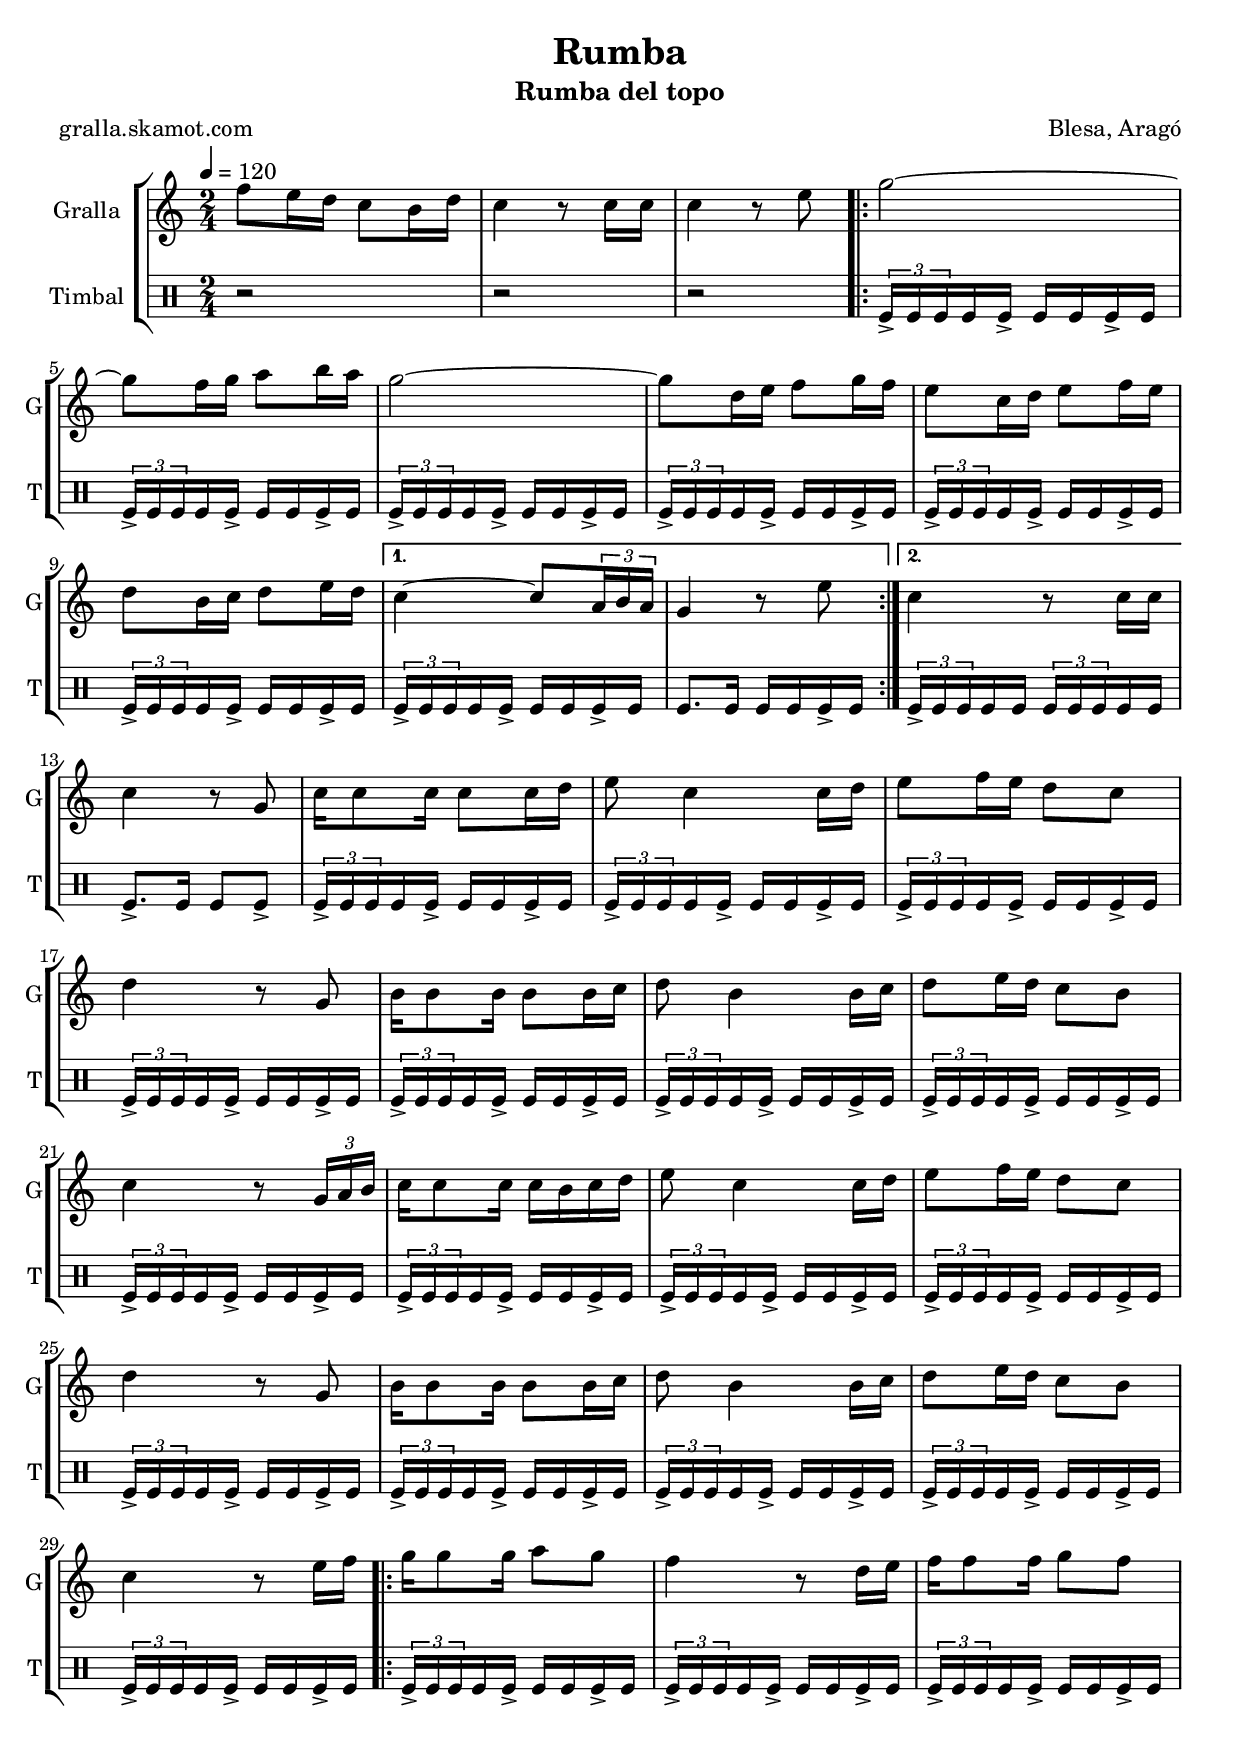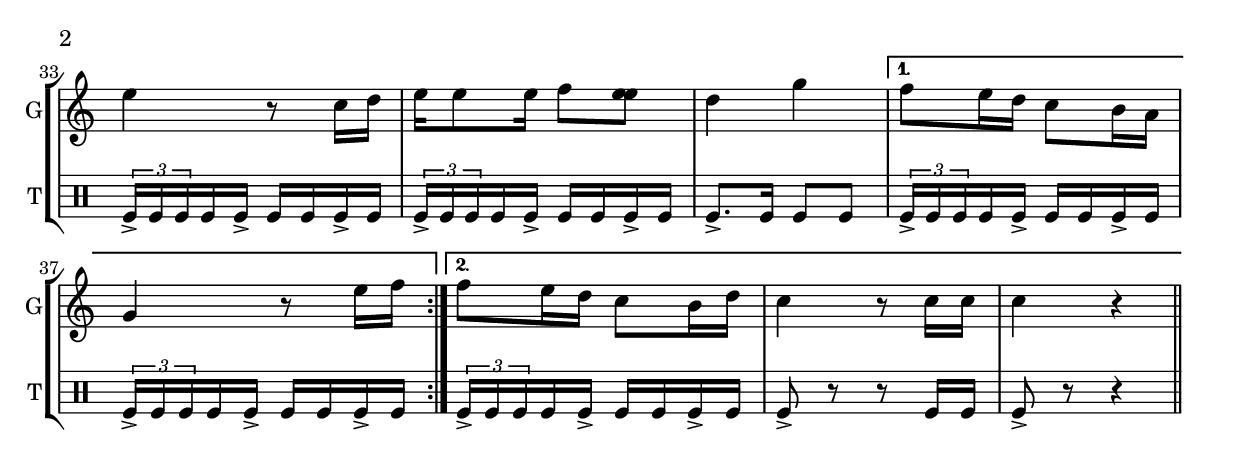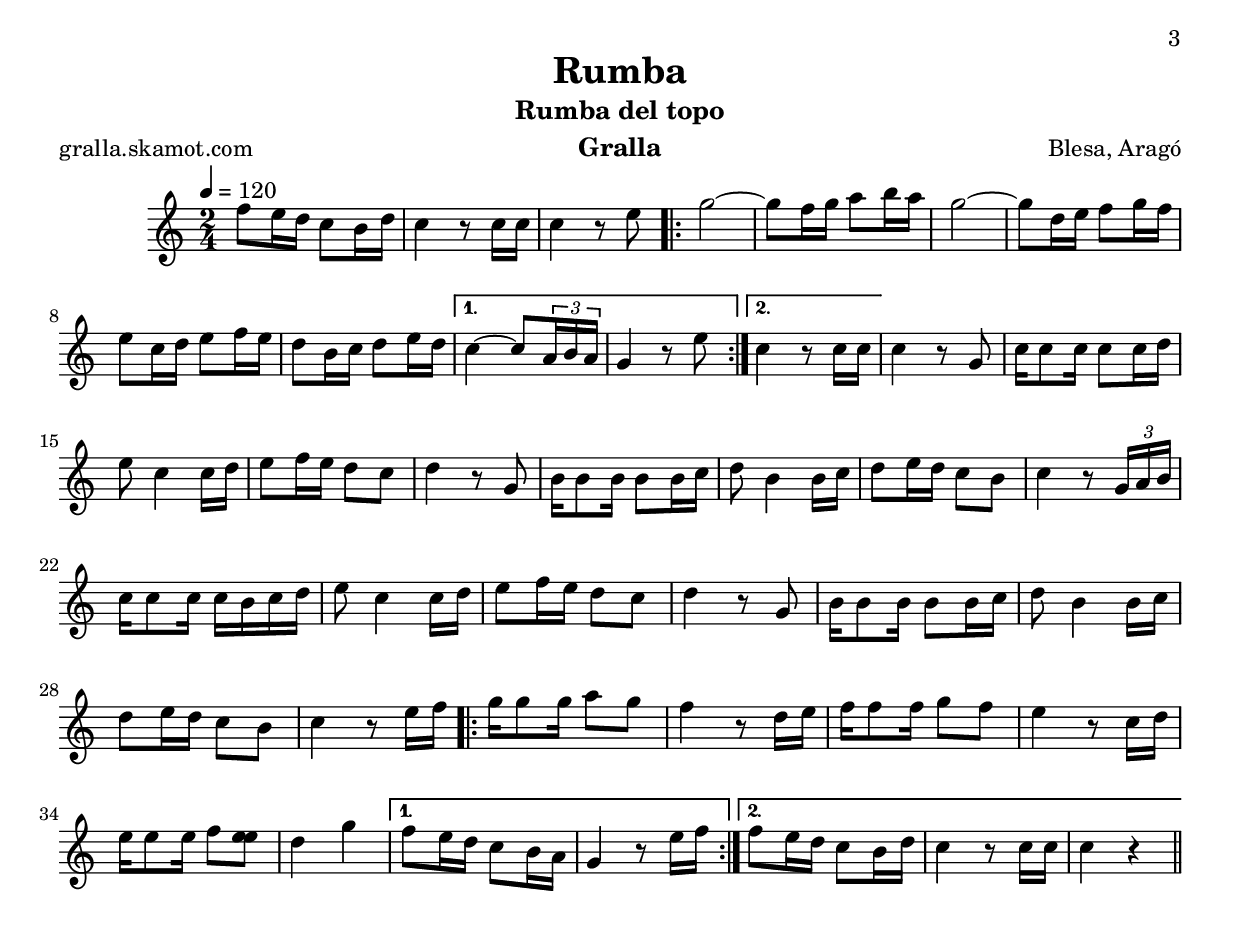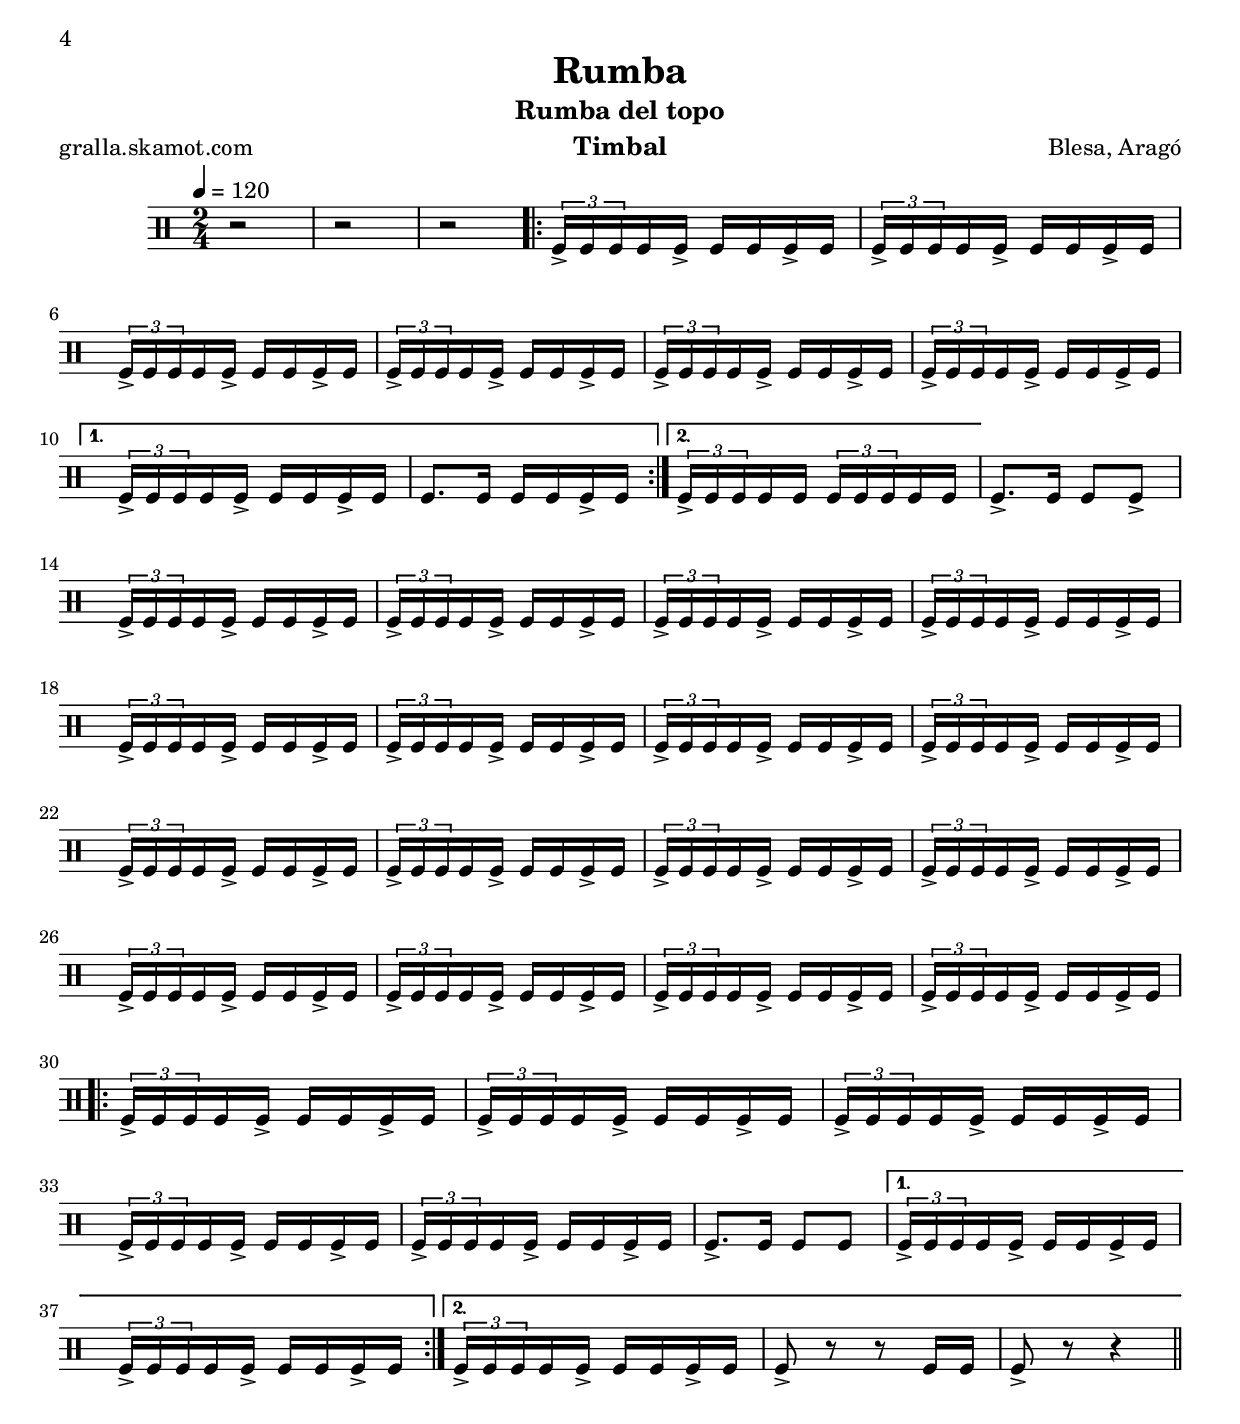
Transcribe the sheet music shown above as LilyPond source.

\version "2.16.2"

\header {
  dedication=""
  title="Rumba"
  subtitle="Rumba del topo"
  subsubtitle=""
  poet="gralla.skamot.com"
  meter=""
  piece=""
  composer="Blesa, Aragó"
  arranger=""
  opus=""
  instrument=""
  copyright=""
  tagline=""
}

liniaroAa =
\relative f''
{
  \tempo 4=120
  \clef treble
  \key c \major
  \time 2/4
  f8 e16 d c8 b16 d  |
  c4 r8 c16 c  |
  c4 r8 e  |
  \repeat volta 2 { g2 ~  |
  %05
  g8 f16 g a8 b16 a  |
  g2 ~  |
  g8 d16 e f8 g16 f  |
  e8 c16 d e8 f16 e  |
  d8 b16 c d8 e16 d }
  %10
  \alternative { { c4 ~ c8 \times 2/3 { a16 b a }  |
  g4 r8 e' }
  { c4 r8 c16 c } }
  c4 r8 g  |
  c16 c8 c16 c8 c16 d  |
  %15
  e8 c4 c16 d  |
  e8 f16 e d8 c  |
  d4 r8 g,  |
  b16 b8 b16 b8 b16 c  |
  d8 b4 b16 c  |
  %20
  d8 e16 d c8 b  |
  c4 r8 \times 2/3 { g16 a b }  |
  c16 c8 c16 c b c d  |
  e8 c4 c16 d  |
  e8 f16 e d8 c  |
  %25
  d4 r8 g,  |
  b16 b8 b16 b8 b16 c  |
  d8 b4 b16 c  |
  d8 e16 d c8 b  |
  c4 r8 e16 f  |
  %30
  \repeat volta 2 { g16 g8 g16 a8 g  |
  f4 r8 d16 e  |
  f16 f8 f16 g8 f  |
  e4 r8 c16 d  |
  e16 e8 e16 f8 <e e>  |
  %35
  d4 g }
  \alternative { { f8 e16 d c8 b16 a  |
  g4 r8 e'16 f }
  { f8 e16 d c8 b16 d  |
  c4 r8 c16 c  |
  %40
  c4 r } } \bar "||"
}

liniaroAb =
\drummode
{
  \tempo 4=120
  \time 2/4
  r2  |
  r2  |
  r2  |
  \repeat volta 2 { \times 2/3 { tomfl16-> tomfl tomfl } tomfl tomfl-> tomfl tomfl tomfl-> tomfl  |
  %05
  \times 2/3 { tomfl16-> tomfl tomfl } tomfl tomfl-> tomfl tomfl tomfl-> tomfl  |
  \times 2/3 { tomfl16-> tomfl tomfl } tomfl tomfl-> tomfl tomfl tomfl-> tomfl  |
  \times 2/3 { tomfl16-> tomfl tomfl } tomfl tomfl-> tomfl tomfl tomfl-> tomfl  |
  \times 2/3 { tomfl16-> tomfl tomfl } tomfl tomfl-> tomfl tomfl tomfl-> tomfl  |
  \times 2/3 { tomfl16-> tomfl tomfl } tomfl tomfl-> tomfl tomfl tomfl-> tomfl }
  %10
  \alternative { { \times 2/3 { tomfl16-> tomfl tomfl } tomfl tomfl-> tomfl tomfl tomfl-> tomfl  |
  tomfl8. tomfl16 tomfl tomfl tomfl-> tomfl }
  { \times 2/3 { tomfl16-> tomfl tomfl } tomfl tomfl \times 2/3 { tomfl tomfl tomfl } tomfl tomfl } }
  tomfl8.-> tomfl16 tomfl8 tomfl->  |
  \times 2/3 { tomfl16-> tomfl tomfl } tomfl tomfl-> tomfl tomfl tomfl-> tomfl  |
  %15
  \times 2/3 { tomfl16-> tomfl tomfl } tomfl tomfl-> tomfl tomfl tomfl-> tomfl  |
  \times 2/3 { tomfl16-> tomfl tomfl } tomfl tomfl-> tomfl tomfl tomfl-> tomfl  |
  \times 2/3 { tomfl16-> tomfl tomfl } tomfl tomfl-> tomfl tomfl tomfl-> tomfl  |
  \times 2/3 { tomfl16-> tomfl tomfl } tomfl tomfl-> tomfl tomfl tomfl-> tomfl  |
  \times 2/3 { tomfl16-> tomfl tomfl } tomfl tomfl-> tomfl tomfl tomfl-> tomfl  |
  %20
  \times 2/3 { tomfl16-> tomfl tomfl } tomfl tomfl-> tomfl tomfl tomfl-> tomfl  |
  \times 2/3 { tomfl16-> tomfl tomfl } tomfl tomfl-> tomfl tomfl tomfl-> tomfl  |
  \times 2/3 { tomfl16-> tomfl tomfl } tomfl tomfl-> tomfl tomfl tomfl-> tomfl  |
  \times 2/3 { tomfl16-> tomfl tomfl } tomfl tomfl-> tomfl tomfl tomfl-> tomfl  |
  \times 2/3 { tomfl16-> tomfl tomfl } tomfl tomfl-> tomfl tomfl tomfl-> tomfl  |
  %25
  \times 2/3 { tomfl16-> tomfl tomfl } tomfl tomfl-> tomfl tomfl tomfl-> tomfl  |
  \times 2/3 { tomfl16-> tomfl tomfl } tomfl tomfl-> tomfl tomfl tomfl-> tomfl  |
  \times 2/3 { tomfl16-> tomfl tomfl } tomfl tomfl-> tomfl tomfl tomfl-> tomfl  |
  \times 2/3 { tomfl16-> tomfl tomfl } tomfl tomfl-> tomfl tomfl tomfl-> tomfl  |
  \times 2/3 { tomfl16-> tomfl tomfl } tomfl tomfl-> tomfl tomfl tomfl-> tomfl  |
  %30
  \repeat volta 2 { \times 2/3 { tomfl16-> tomfl tomfl } tomfl tomfl-> tomfl tomfl tomfl-> tomfl  |
  \times 2/3 { tomfl16-> tomfl tomfl } tomfl tomfl-> tomfl tomfl tomfl-> tomfl  |
  \times 2/3 { tomfl16-> tomfl tomfl } tomfl tomfl-> tomfl tomfl tomfl-> tomfl  |
  \times 2/3 { tomfl16-> tomfl tomfl } tomfl tomfl-> tomfl tomfl tomfl-> tomfl  |
  \times 2/3 { tomfl16-> tomfl tomfl } tomfl tomfl-> tomfl tomfl tomfl-> tomfl  |
  %35
  tomfl8.-> tomfl16 tomfl8 tomfl }
  \alternative { { \times 2/3 { tomfl16-> tomfl tomfl } tomfl tomfl-> tomfl tomfl tomfl-> tomfl  |
  \times 2/3 { tomfl16-> tomfl tomfl } tomfl tomfl-> tomfl tomfl tomfl-> tomfl }
  { \times 2/3 { tomfl16-> tomfl tomfl } tomfl tomfl-> tomfl tomfl tomfl-> tomfl  |
  tomfl8-> r r tomfl16 tomfl  |
  %40
  tomfl8-> r r4 } } \bar "||" % kompletite
}

\bookpart {
  \score {
    \new StaffGroup {
      \override Score.RehearsalMark.self-alignment-X = #LEFT
      <<
        \new Staff \with {instrumentName = #"Gralla" shortInstrumentName = #"G"} \liniaroAa
        \new DrumStaff \with {instrumentName = #"Timbal" shortInstrumentName = #"T"} \liniaroAb
      >>
    }
    \layout {}
  }
  \score { \unfoldRepeats
    \new StaffGroup {
      \override Score.RehearsalMark.self-alignment-X = #LEFT
      <<
        \new Staff \with {instrumentName = #"Gralla" shortInstrumentName = #"G"} \liniaroAa
        \new DrumStaff \with {instrumentName = #"Timbal" shortInstrumentName = #"T"} \liniaroAb
      >>
    }
    \midi {
      \set Staff.midiInstrument = "oboe"
      \set DrumStaff.midiInstrument = "drums"
    }
  }
}

\bookpart {
  \header {instrument="Gralla"}
  \score {
    \new StaffGroup {
      \override Score.RehearsalMark.self-alignment-X = #LEFT
      <<
        \new Staff \liniaroAa
      >>
    }
    \layout {}
  }
  \score { \unfoldRepeats
    \new StaffGroup {
      \override Score.RehearsalMark.self-alignment-X = #LEFT
      <<
        \new Staff \liniaroAa
      >>
    }
    \midi {
      \set Staff.midiInstrument = "oboe"
      \set DrumStaff.midiInstrument = "drums"
    }
  }
}

\bookpart {
  \header {instrument="Timbal"}
  \score {
    \new StaffGroup {
      \override Score.RehearsalMark.self-alignment-X = #LEFT
      <<
        \new DrumStaff \liniaroAb
      >>
    }
    \layout {}
  }
  \score { \unfoldRepeats
    \new StaffGroup {
      \override Score.RehearsalMark.self-alignment-X = #LEFT
      <<
        \new DrumStaff \liniaroAb
      >>
    }
    \midi {
      \set Staff.midiInstrument = "oboe"
      \set DrumStaff.midiInstrument = "drums"
    }
  }
}

